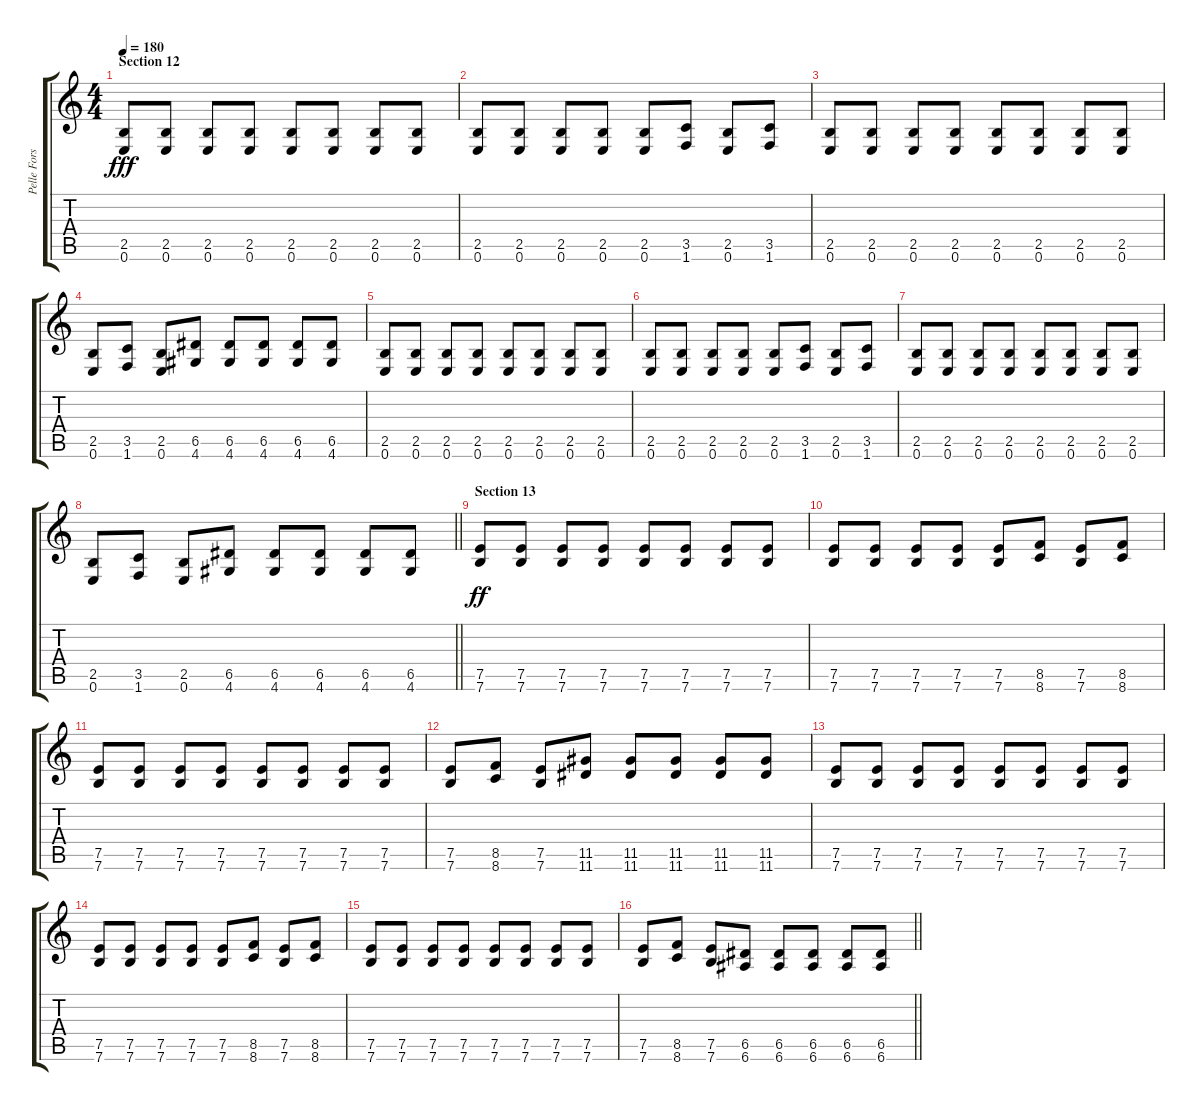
\track ("Pelle Forsberg" "Pelle Fors") {instrument distortionguitar}
\staff {score tabs}
\tuning (E4 B3 G3 D3 A2 E2) {hide}
\ts (4 4)
\section ("" "Section 12")
\tempo 180
\clef g2
\ks c
(2.5 0.6).8{dy fff instrument distortionguitar} (2.5 0.6).8 (2.5 0.6).8 (2.5 0.6).8 (2.5 0.6).8 (2.5 0.6).8 (2.5 0.6).8 (2.5 0.6).8 |
(2.5 0.6).8 (2.5 0.6).8 (2.5 0.6).8 (2.5 0.6).8 (2.5 0.6).8 (3.5 1.6).8 (2.5 0.6).8 (3.5 1.6).8 |
(2.5 0.6).8 (2.5 0.6).8 (2.5 0.6).8 (2.5 0.6).8 (2.5 0.6).8 (2.5 0.6).8 (2.5 0.6).8 (2.5 0.6).8 |
(2.5 0.6).8 (3.5 1.6).8 (2.5 0.6).8 (6.5 4.6).8 (6.5 4.6).8 (6.5 4.6).8 (6.5 4.6).8 (6.5 4.6).8 |
(2.5 0.6).8 (2.5 0.6).8 (2.5 0.6).8 (2.5 0.6).8 (2.5 0.6).8 (2.5 0.6).8 (2.5 0.6).8 (2.5 0.6).8 |
(2.5 0.6).8 (2.5 0.6).8 (2.5 0.6).8 (2.5 0.6).8 (2.5 0.6).8 (3.5 1.6).8 (2.5 0.6).8 (3.5 1.6).8 |
(2.5 0.6).8 (2.5 0.6).8 (2.5 0.6).8 (2.5 0.6).8 (2.5 0.6).8 (2.5 0.6).8 (2.5 0.6).8 (2.5 0.6).8 |
\barLineRight lightlight
(2.5 0.6).8 (3.5 1.6).8 (2.5 0.6).8 (6.5 4.6).8 (6.5 4.6).8 (6.5 4.6).8 (6.5 4.6).8 (6.5 4.6).8 |
\section ("" "Section 13")
(7.5 7.6).8{dy ff} (7.5 7.6).8 (7.5 7.6).8 (7.5 7.6).8 (7.5 7.6).8 (7.5 7.6).8 (7.5 7.6).8 (7.5 7.6).8 |
(7.5 7.6).8 (7.5 7.6).8 (7.5 7.6).8 (7.5 7.6).8 (7.5 7.6).8 (8.5 8.6).8 (7.5 7.6).8 (8.5 8.6).8 |
(7.5 7.6).8 (7.5 7.6).8 (7.5 7.6).8 (7.5 7.6).8 (7.5 7.6).8 (7.5 7.6).8 (7.5 7.6).8 (7.5 7.6).8 |
(7.5 7.6).8 (8.5 8.6).8 (7.5 7.6).8 (11.5 11.6).8 (11.5 11.6).8 (11.5 11.6).8 (11.5 11.6).8 (11.5 11.6).8 |
(7.5 7.6).8 (7.5 7.6).8 (7.5 7.6).8 (7.5 7.6).8 (7.5 7.6).8 (7.5 7.6).8 (7.5 7.6).8 (7.5 7.6).8 |
(7.5 7.6).8 (7.5 7.6).8 (7.5 7.6).8 (7.5 7.6).8 (7.5 7.6).8 (8.5 8.6).8 (7.5 7.6).8 (8.5 8.6).8 |
(7.5 7.6).8 (7.5 7.6).8 (7.5 7.6).8 (7.5 7.6).8 (7.5 7.6).8 (7.5 7.6).8 (7.5 7.6).8 (7.5 7.6).8 |
\barLineRight lightlight
(7.5 7.6).8 (8.5 8.6).8 (7.5 7.6).8 (6.5 6.6).8 (6.5 6.6).8 (6.5 6.6).8 (6.5 6.6).8 (6.5 6.6).8
